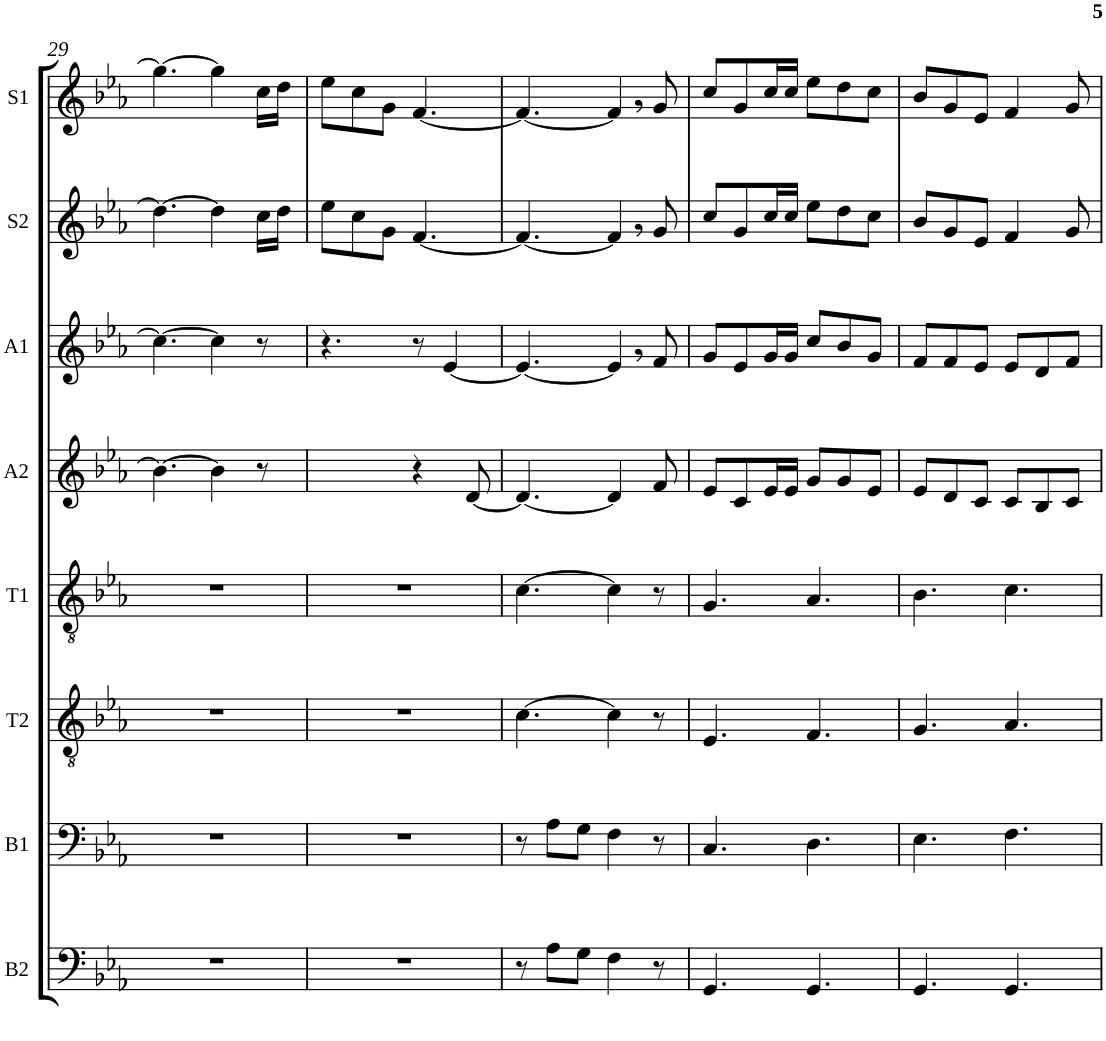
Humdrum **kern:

**kern	**kern	**kern	**kern	**kern	**kern	**kern	**kern
*part8	*part7	*part6	*part5	*part4	*part3	*part2	*part1
*staff8	*staff7	*staff6	*staff5	*staff4	*staff3	*staff2	*staff1
*I"Bass 2	*I"Bass 1	*I"Tenor 2	*I"Tenor 1	*I"Alto 2	*I"Alto 1	*I"Soprano 2	*I"Soprano 1
*I'B2	*I'B1	*I'T2	*I'T1	*I'A2	*I'A1	*I'S2	*I'S1
!!LO:PB:g=z
*clefF4	*clefF4	*clefGv2	*clefGv2	*clefG2	*clefG2	*clefG2	*clefG2
*k[b-e-a-]	*k[b-e-a-]	*k[b-e-a-]	*k[b-e-a-]	*k[b-e-a-]	*k[b-e-a-]	*k[b-e-a-]	*k[b-e-a-]
*E-:	*E-:	*E-:	*E-:	*E-:	*E-:	*E-:	*E-:
*M6/8	*M6/8	*M6/8	*M6/8	*M6/8	*M6/8	*M6/8	*M6/8
=29	=29	=29	=29	=29	=29	=29	=29
2.r	2.r	2.r	2.r	4.b-\_	4.cc\_	4.dd\_	4.gg\_
.	.	.	.	4b-\]	4cc\]	4dd\]	4gg\]
.	.	.	.	8r	8r	16cc\LL	16cc\LL
.	.	.	.	.	.	16dd\JJ	16dd\JJ
=30	=30	=30	=30	=30	=30	=30	=30
2.r	2.r	2.r	2.r	4.ryy	4.r	8ee-\L	8ee-\L
.	.	.	.	.	.	8cc\	8cc\
.	.	.	.	.	.	8g\J	8g\J
.	.	.	.	4r	8r	[4.f/	[4.f/
.	.	.	.	.	[4e-/	.	.
.	.	.	.	[8d/	.	.	.
=31	=31	=31	=31	=31	=31	=31	=31
8r	8r	[4.c\	[4.c\	4.d/_	4.e-/_	4.f/_	4.f/_
8A-\L	8A-\L	.	.	.	.	.	.
8G\J	8G\J	.	.	.	.	.	.
4F\	4F\	4c\]	4c\]	4d/]	4e-,</]	4f,</]	4f,</]
8r	8r	8r	8r	8f/	8f/	8g/	8g/
=32	=32	=32	=32	=32	=32	=32	=32
4.GG/	4.C/	4.E-/	4.G/	8e-/L	8g/L	8cc/L	8cc/L
.	.	.	.	8c/	8e-/	8g/	8g/
.	.	.	.	16e-/L	16g/L	16cc/L	16cc/L
.	.	.	.	16e-/JJ	16g/JJ	16cc/JJ	16cc/JJ
4.GG/	4.D\	4.F/	4.A-/	8g/L	8cc/L	8ee-\L	8ee-\L
.	.	.	.	8g/	8b-/	8dd\	8dd\
.	.	.	.	8e-/J	8g/J	8cc\J	8cc\J
=33	=33	=33	=33	=33	=33	=33	=33
4.GG/	4.E-\	4.G/	4.B-\	8e-/L	8f/L	8b-/L	8b-/L
.	.	.	.	8d/	8f/	8g/	8g/
.	.	.	.	8c/J	8e-/J	8e-/J	8e-/J
4.GG/	4.F\	4.A-/	4.c\	8c/L	8e-/L	4f/	4f/
.	.	.	.	8B-/	8d/	.	.
.	.	.	.	8c/J	8f/J	8g/	8g/
=	=	=	=	=	=	=	=
*-	*-	*-	*-	*-	*-	*-	*-
